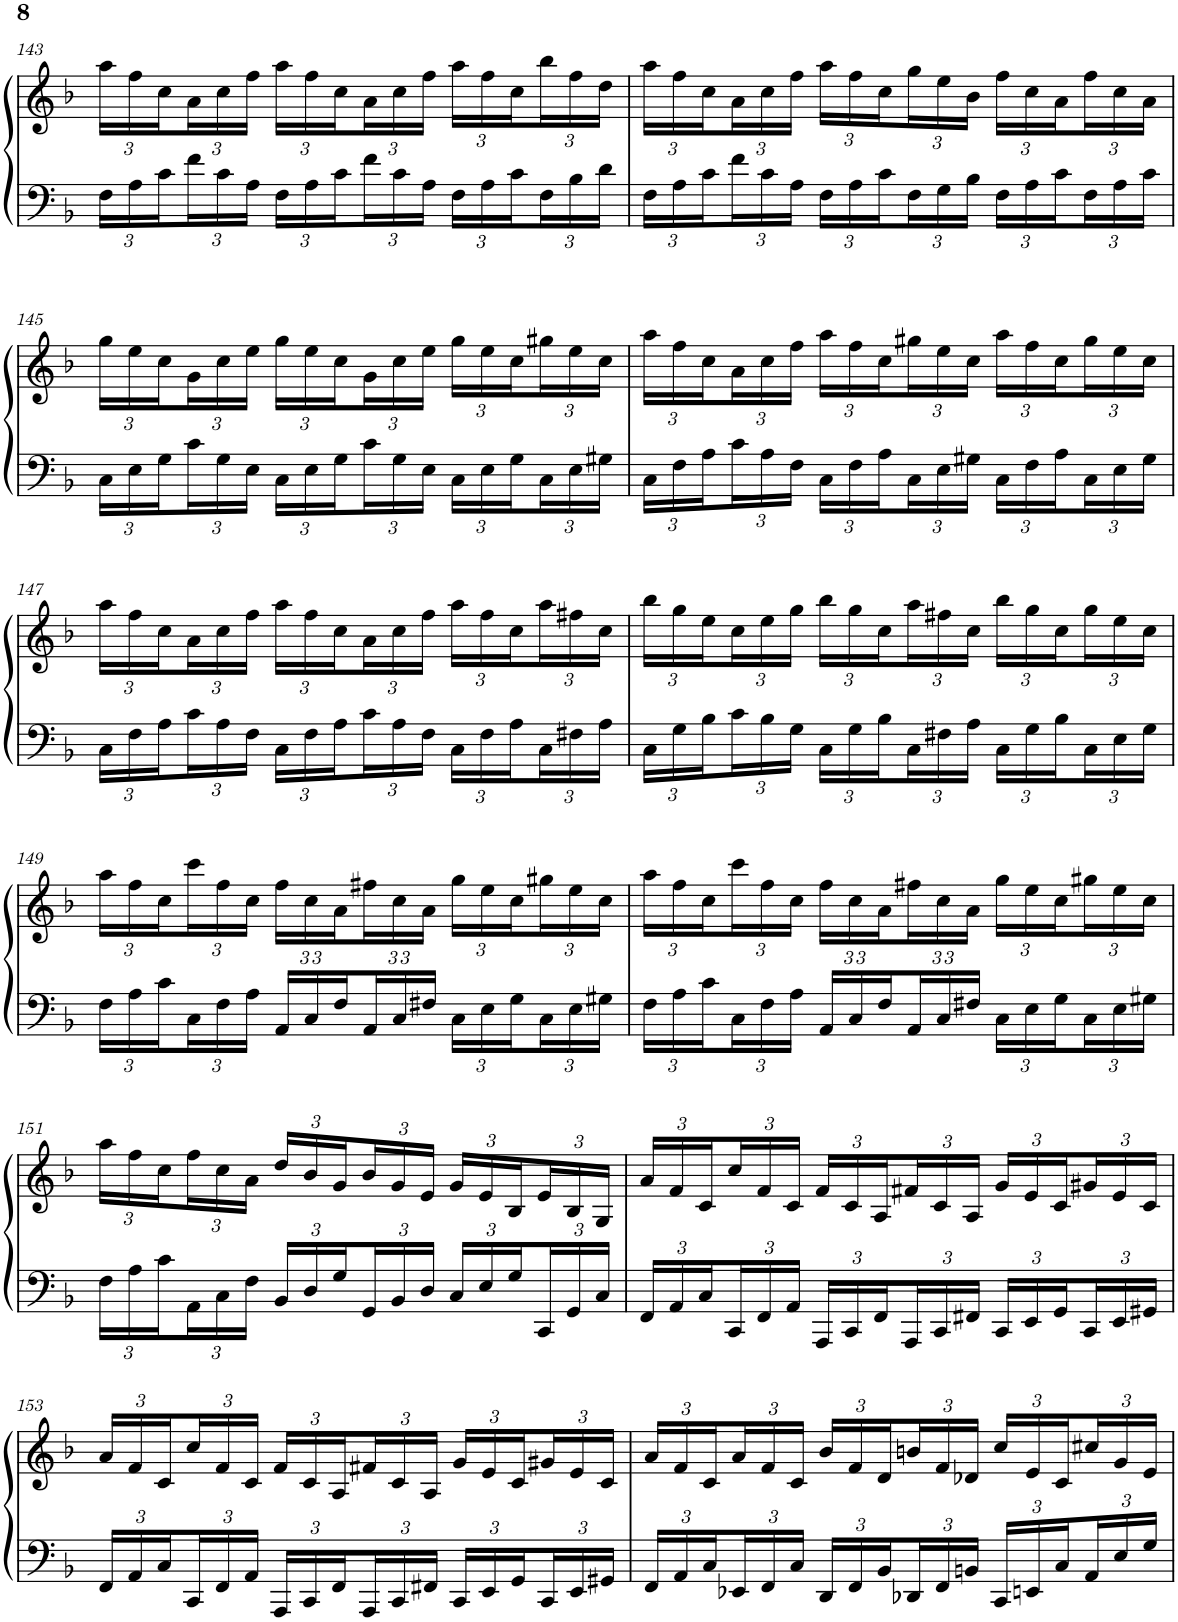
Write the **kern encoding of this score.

**kern	**kern
*part1	*part1
*staff2	*staff1
*I"Piano	*
*I'Pno.	*
!!LO:PB:g=z
*clefF4	*clefG2
*k[b-]	*k[b-]
*F:	*F:
*M3/4	*M3/4
*Xbrackettup	*Xbrackettup
=143	=143
24F\LL	24aa\LL
24A\	24ff\
24c\	24cc\
24f\	24a\
24c\	24cc\
24A\JJ	24ff\JJ
24F\LL	24aa\LL
24A\	24ff\
24c\	24cc\
24f\	24a\
24c\	24cc\
24A\JJ	24ff\JJ
24F\LL	24aa\LL
24A\	24ff\
24c\	24cc\
24F\	24bb-\
24B-\	24ff\
24d\JJ	24dd\JJ
=144	=144
24F\LL	24aa\LL
24A\	24ff\
24c\	24cc\
24f\	24a\
24c\	24cc\
24A\JJ	24ff\JJ
24F\LL	24aa\LL
24A\	24ff\
24c\	24cc\
24F\	24gg\
24G\	24ee\
24B-\JJ	24b-\JJ
24F\LL	24ff\LL
24A\	24cc\
24c\	24a\
24F\	24ff\
24A\	24cc\
24c\JJ	24a\JJ
!!LO:LB:g=z
=145	=145
24C\LL	24gg\LL
24E\	24ee\
24G\	24cc\
24c\	24g\
24G\	24cc\
24E\JJ	24ee\JJ
24C\LL	24gg\LL
24E\	24ee\
24G\	24cc\
24c\	24g\
24G\	24cc\
24E\JJ	24ee\JJ
24C\LL	24gg\LL
24E\	24ee\
24G\	24cc\
24C\	24gg#X\
24E\	24ee\
24G#X\JJ	24cc\JJ
=146	=146
24C\LL	24aa\LL
24F\	24ff\
24A\	24cc\
24c\	24a\
24A\	24cc\
24F\JJ	24ff\JJ
24C\LL	24aa\LL
24F\	24ff\
24A\	24cc\
24C\	24gg#X\
24E\	24ee\
24G#X\JJ	24cc\JJ
24C\LL	24aa\LL
24F\	24ff\
24A\	24cc\
24C\	24gg#\
24E\	24ee\
24G#\JJ	24cc\JJ
!!LO:LB:g=z
=147	=147
24C\LL	24aa\LL
24F\	24ff\
24A\	24cc\
24c\	24a\
24A\	24cc\
24F\JJ	24ff\JJ
24C\LL	24aa\LL
24F\	24ff\
24A\	24cc\
24c\	24a\
24A\	24cc\
24F\JJ	24ff\JJ
24C\LL	24aa\LL
24F\	24ff\
24A\	24cc\
24C\	24aa\
24F#X\	24ff#X\
24A\JJ	24cc\JJ
=148	=148
24C\LL	24bb-\LL
24G\	24gg\
24B-\	24ee\
24c\	24cc\
24B-\	24ee\
24G\JJ	24gg\JJ
24C\LL	24bb-\LL
24G\	24gg\
24B-\	24cc\
24C\	24aa\
24F#X\	24ff#X\
24A\JJ	24cc\JJ
24C\LL	24bb-\LL
24G\	24gg\
24B-\	24cc\
24C\	24gg\
24E\	24ee\
24G\JJ	24cc\JJ
!!LO:LB:g=z
=149	=149
24F\LL	24aa\LL
24A\	24ff\
24c\	24cc\
24C\	24ccc\
24F\	24ff\
24A\JJ	24cc\JJ
24AA/LL	24ff\LL
24C/	24cc\
24F/	24a\
24AA/	24ff#X\
24C/	24cc\
24F#X/JJ	24a\JJ
24C\LL	24gg\LL
24E\	24ee\
24G\	24cc\
24C\	24gg#X\
24E\	24ee\
24G#X\JJ	24cc\JJ
=150	=150
24F\LL	24aa\LL
24A\	24ff\
24c\	24cc\
24C\	24ccc\
24F\	24ff\
24A\JJ	24cc\JJ
24AA/LL	24ff\LL
24C/	24cc\
24F/	24a\
24AA/	24ff#X\
24C/	24cc\
24F#X/JJ	24a\JJ
24C\LL	24gg\LL
24E\	24ee\
24G\	24cc\
24C\	24gg#X\
24E\	24ee\
24G#X\JJ	24cc\JJ
!!LO:LB:g=z
=151	=151
24F\LL	24aa\LL
24A\	24ff\
24c\	24cc\
24AA\	24ff\
24C\	24cc\
24F\JJ	24a\JJ
24BB-/LL	24dd/LL
24D/	24b-/
24G/	24g/
24GG/	24b-/
24BB-/	24g/
24D/JJ	24e/JJ
24C/LL	24g/LL
24E/	24e/
24G/	24B-/
24CC/	24e/
24GG/	24B-/
24C/JJ	24G/JJ
=152	=152
24FF/LL	24a/LL
24AA/	24f/
24C/	24c/
24CC/	24cc/
24FF/	24f/
24AA/JJ	24c/JJ
24AAA/LL	24f/LL
24CC/	24c/
24FF/	24A/
24AAA/	24f#X/
24CC/	24c/
24FF#X/JJ	24A/JJ
24CC/LL	24g/LL
24EE/	24e/
24GG/	24c/
24CC/	24g#X/
24EE/	24e/
24GG#X/JJ	24c/JJ
!!LO:LB:g=z
=153	=153
24FF/LL	24a/LL
24AA/	24f/
24C/	24c/
24CC/	24cc/
24FF/	24f/
24AA/JJ	24c/JJ
24AAA/LL	24f/LL
24CC/	24c/
24FF/	24A/
24AAA/	24f#X/
24CC/	24c/
24FF#X/JJ	24A/JJ
24CC/LL	24g/LL
24EE/	24e/
24GG/	24c/
24CC/	24g#X/
24EE/	24e/
24GG#X/JJ	24c/JJ
=154	=154
24FF/LL	24a/LL
24AA/	24f/
24C/	24c/
24EE-X/	24a/
24FF/	24f/
24C/JJ	24c/JJ
24DD/LL	24b-/LL
24FF/	24f/
24BB-/	24d/
24DD-X/	24bn/
24FF/	24f/
24BBn/JJ	24d-X/JJ
24CC/LL	24cc/LL
24EEn/	24e/
24C/	24c/
24AA/	24cc#X/
24E/	24g/
24G/JJ	24e/JJ
=	=
*-	*-
